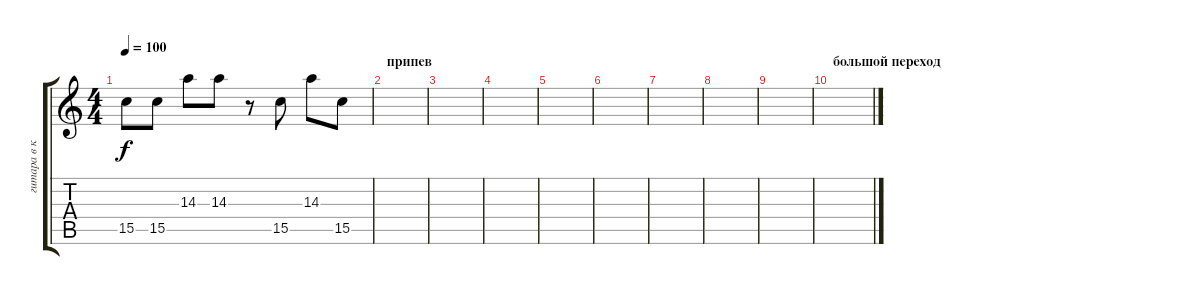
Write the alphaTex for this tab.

\track ("гитара в куплете" "гитара в к") {instrument electricguitarjazz}
\staff {score tabs}
\tuning (E4 B3 G3 D3 A2 E2) {hide}
\ts (4 4)
\tempo 100
\clef g2
\ks c
15.5.8{dy f} 15.5.8 14.3.8 14.3.8 r.8 15.5.8 14.3.8 15.5.8 |
\section ("" "припев")
|
|
|
|
|
|
|
|
\section ("" "большой переход")
